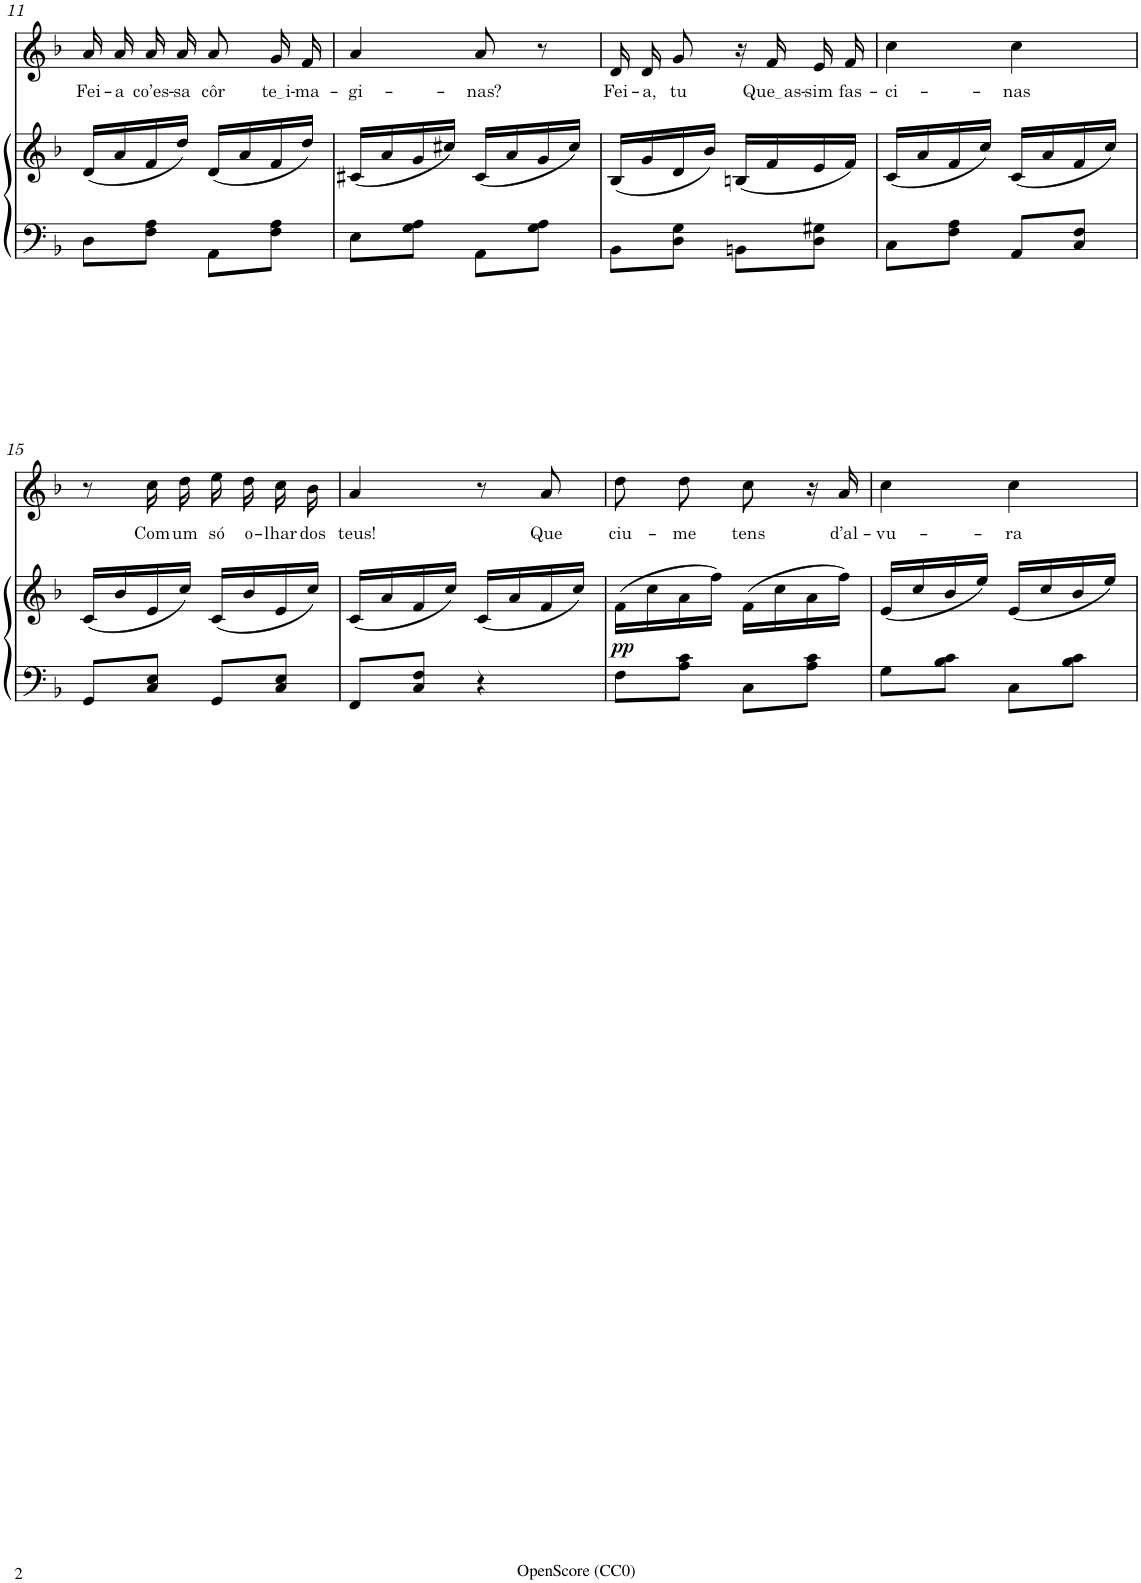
**kern	**kern	**dynam	**kern	**text
*part2	*part2	*part2	*part1	*part1
*staff3	*staff2	*staff2/3	*staff1	*staff1
*I"Piano	*	*	*I"Canto Voice	*
*I'Pno	*	*	*	*
!!LO:PB:g=z
*clefF4	*clefG2	*	*clefG2	*
*k[b-]	*k[b-]	*	*k[b-]	*
*M2/4	*M2/4	*	*M2/4	*
=11	=11	=11	=11	=11
!	!	!	!	!LO:LY:b
8D\L	(16d/LL	.	16a/LL	Fei-
!	!	!	!	!LO:LY:b
.	16a/	.	16a/J	-a
!	!	!	!	!LO:LY:b
8F\ 8A\J	16f/	.	16a/L	co’es-
!	!	!	!	!LO:LY:b
.	16dd/JJ)	.	16a/JJ	-sa
!	!	!	!	!LO:LY:b
8AA\L	(16d/LL	.	8a/L	côr
.	16a/	.	.	.
!	!	!	!	!LO:LY:b
8F\ 8A\J	16f/	.	16g/L	te i
!	!	!	!	!LO:LY:b
.	16dd/JJ)	.	16f/JJ	-ma-
=12	=12	=12	=12	=12
!	!	!	!	!LO:LY:b
8E\L	(16c#X/LL	.	4a/	-gi-
.	16a/	.	.	.
8G\ 8A\J	16g/	.	.	.
.	16cc#X/JJ)	.	.	.
!	!	!	!	!LO:LY:b
8AA\L	(16c#/LL	.	8a/	-nas?
.	16a/	.	.	.
8G\ 8A\J	16g/	.	8r	.
.	16cc#/JJ)	.	.	.
=13	=13	=13	=13	=13
!	!	!	!	!LO:LY:b
8BB-\L	(16B-/LL	.	16d/LL	Fei-
!	!	!	!	!LO:LY:b
.	16g/	.	16d/J	-a,
!	!	!	!	!LO:LY:b
8D\ 8G\J	16d/	.	8g/J	tu
.	16b-/JJ)	.	.	.
8BBn\L	(16Bn/LL	.	16r	.
!	!	!	!	!LO:LY:b
.	16f/	.	16f/LL	Que as
!	!	!	!	!LO:LY:b
8D\ 8G#X\J	16e/	.	16e/	-sim
!	!	!	!	!LO:LY:b
.	16f/JJ)	.	16f/JJ	fas-
=14	=14	=14	=14	=14
!	!	!	!	!LO:LY:b
8C\L	(16c/LL	.	4cc\	-ci-
.	16a/	.	.	.
8F\ 8A\J	16f/	.	.	.
.	16cc/JJ)	.	.	.
!	!	!	!	!LO:LY:b
8AA/L	(16c/LL	.	4cc\	-nas
.	16a/	.	.	.
8C/ 8F/J	16f/	.	.	.
.	16cc/JJ)	.	.	.
!!LO:LB:g=z
=15	=15	=15	=15	=15
8GG/L	(16c/LL	.	8r	.
.	16b-/	.	.	.
!	!	!	!	!LO:LY:b
8C/ 8E/J	16e/	.	16cc\LL	Com
!	!	!	!	!LO:LY:b
.	16cc/JJ)	.	16dd\JJ	um
!	!	!	!	!LO:LY:b
8GG/L	(16c/LL	.	16ee\LL	só
!	!	!	!	!LO:LY:b
.	16b-/	.	16dd\J	o-
!	!	!	!	!LO:LY:b
8C/ 8E/J	16e/	.	16cc\L	-lhar
!	!	!	!	!LO:LY:b
.	16cc/JJ)	.	16b-\JJ	dos
=16	=16	=16	=16	=16
!	!	!	!	!LO:LY:b
8FF/L	(16c/LL	.	4a/	teus!
.	16a/	.	.	.
8C/ 8F/J	16f/	.	.	.
.	16cc/JJ)	.	.	.
4r	(16c/LL	.	8r	.
.	16a/	.	.	.
!	!	!	!	!LO:LY:b
.	16f/	.	8a/	Que
.	16cc/JJ)	.	.	.
=17	=17	=17	=17	=17
!	!	!LO:DY:b	!	!LO:LY:b
8F\L	(16f\LL	pp	8dd\L	ciu-
.	16cc\	.	.	.
!	!	!	!	!LO:LY:b
8A\ 8c\J	16a\	.	8dd\J	-me
.	16ff\JJ)	.	.	.
!	!	!	!	!LO:LY:b
8C\L	(16f\LL	.	8cc\	tens
.	16cc\	.	.	.
8A\ 8c\J	16a\	.	16r	.
!	!	!	!	!LO:LY:b
.	16ff\JJ)	.	16a/	d’al-
=18	=18	=18	=18	=18
!	!	!	!	!LO:LY:b
8G\L	(16e/LL	.	4cc\	-vu-
.	16cc/	.	.	.
8B-\ 8c\J	16b-/	.	.	.
.	16ee/JJ)	.	.	.
!	!	!	!	!LO:LY:b
8C\L	(16e/LL	.	4cc\	-ra
.	16cc/	.	.	.
8B-\ 8c\J	16b-/	.	.	.
.	16ee/JJ)	.	.	.
=	=	=	=	=
*-	*-	*-	*-	*-
